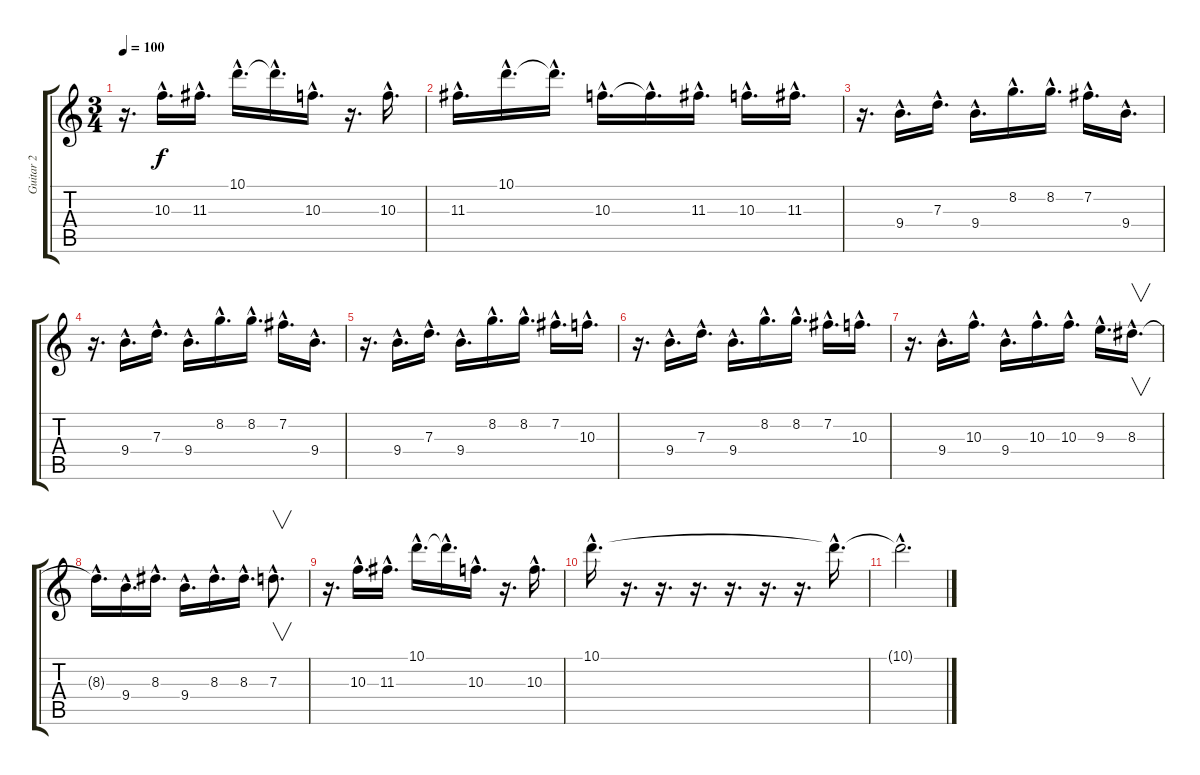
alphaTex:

\track ("Guitar 2" "Guitar 2") {instrument acousticguitarsteel}
\staff {score tabs}
\tuning (E4 B3 G3 D3 A2 E2) {hide}
\ts (3 4)
\tempo 100
\clef g2
\ks c
r.16{d dy f} 10.3{hac}.16{d} 11.3{hac}.16{d} 10.1{hac}.16{d} 10.1{hac t}.16{d} 10.3{hac}.16{d} r.16{d} 10.3{hac}.16{d} |
11.3{hac}.16{d} 10.1{hac}.16{d} 10.1{hac t}.16{d} 10.3{hac}.16{d} 10.3{hac t}.16{d} 11.3{hac}.16{d} 10.3{hac}.16{d} 11.3{hac}.16{d} |
r.16{d} 9.4{hac}.16{d} 7.3{hac}.16{d} 9.4{hac}.16{d} 8.2{hac}.16{d} 8.2{hac}.16{d} 7.2{hac}.16{d} 9.4{hac}.16{d} |
r.16{d} 9.4{hac}.16{d} 7.3{hac}.16{d} 9.4{hac}.16{d} 8.2{hac}.16{d} 8.2{hac}.16{d} 7.2{hac}.16{d} 9.4{hac}.16{d} |
r.16{d} 9.4{hac}.16{d} 7.3{hac}.16{d} 9.4{hac}.16{d} 8.2{hac}.16{d} 8.2{hac}.16{d} 7.2{hac}.16{d} 10.3{hac}.16{d} |
r.16{d} 9.4{hac}.16{d} 7.3{hac}.16{d} 9.4{hac}.16{d} 8.2{hac}.16{d} 8.2{hac}.16{d} 7.2{hac}.16{d} 10.3{hac}.16{d} |
r.16{d} 9.4{hac}.16{d} 10.3{hac}.16{d} 9.4{hac}.16{d} 10.3{hac}.16{d} 10.3{hac}.16{d} 9.3{hac}.16{d} 8.3{hac}.16{v d} |
8.3{hac t}.16{d} 9.4{hac}.16{d} 8.3{hac}.16{d} 9.4{hac}.16{d} 8.3{hac}.16{d} 8.3{hac}.16{d} 7.3{hac}.8{v d} |
r.16{d} 10.3{hac}.16{d} 11.3{hac}.16{d} 10.1{hac}.16{d} 10.1{hac t}.16{d} 10.3{hac}.16{d} r.16{d} 10.3{hac}.16{d} |
10.1{hac}.16{d instrument acousticguitarsteel} r.16{d} r.16{d} r.16{d} r.16{d} r.16{d} r.16{d} 10.1{hac t}.16{d} |
10.1{hac t}.2{d}
